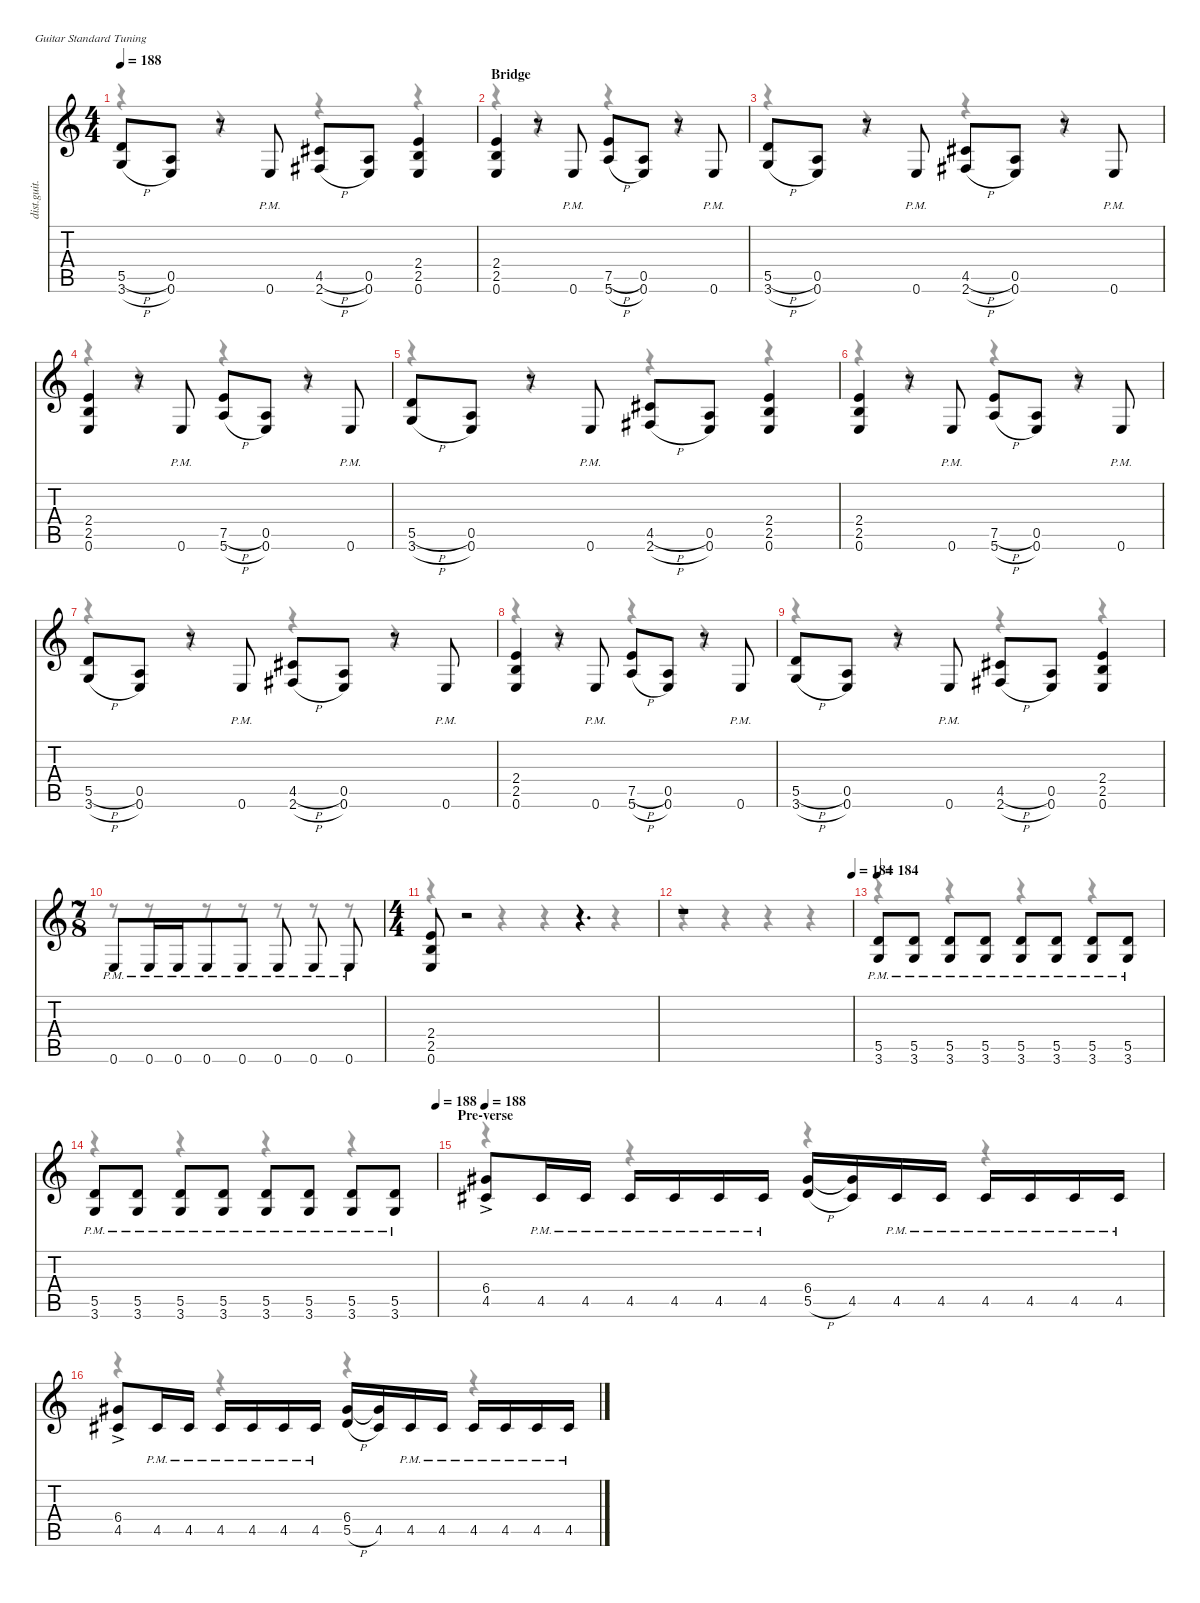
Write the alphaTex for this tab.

\defaultSystemsLayout 4
\hideDynamics
\bracketExtendMode nobrackets
\otherSystemsTrackNameOrientation horizontal
\track ("James Hetfield (Rhythm Guitar)" "dist.guit.") {instrument distortionguitar}
\staff {score tabs}
\tuning (E4 B3 G3 D3 A2 E2)
\voice
\ts (4 4)
\tempo 188
\clef g2
\ks c
(5.5{h} 3.6{h}).8{dy f beam Up} (0.5 0.6).8{beam Up} r.8{beam Up} 0.6{pm}.8{beam Up} (4.5{h acc #} 2.6{h acc #}).8{beam Up} (0.5 0.6).8{beam Up} (2.4 2.5 0.6).4{beam Up} |
\section ("" "Bridge")
(2.4 2.5 0.6).4{beam Up} r.8{beam Up} 0.6{pm}.8{beam Up} (7.5{h} 5.6{h}).8{beam Up} (0.5 0.6).8{beam Up} r.8{beam Up} 0.6{pm}.8{beam Up} |
(5.5{h} 3.6{h}).8{beam Up} (0.5 0.6).8{beam Up} r.8{beam Up} 0.6{pm}.8{beam Up} (4.5{h acc #} 2.6{h acc #}).8{beam Up} (0.5 0.6).8{beam Up} r.8{beam Up} 0.6{pm}.8{beam Up} |
(2.4 2.5 0.6).4{beam Up} r.8{beam Up} 0.6{pm}.8{beam Up} (7.5{h} 5.6{h}).8{beam Up} (0.5 0.6).8{beam Up} r.8{beam Up} 0.6{pm}.8{beam Up} |
(5.5{h} 3.6{h}).8{beam Up} (0.5 0.6).8{beam Up} r.8{beam Up} 0.6{pm}.8{beam Up} (4.5{h acc #} 2.6{h acc #}).8{beam Up} (0.5 0.6).8{beam Up} (2.4 2.5 0.6).4{beam Up} |
(2.4 2.5 0.6).4{beam Up} r.8{beam Up} 0.6{pm}.8{beam Up} (7.5{h} 5.6{h}).8{beam Up} (0.5 0.6).8{beam Up} r.8{beam Up} 0.6{pm}.8{beam Up} |
(5.5{h} 3.6{h}).8{beam Up} (0.5 0.6).8{beam Up} r.8{beam Up} 0.6{pm}.8{beam Up} (4.5{h acc #} 2.6{h acc #}).8{beam Up} (0.5 0.6).8{beam Up} r.8{beam Up} 0.6{pm}.8{beam Up} |
(2.4 2.5 0.6).4{beam Up} r.8{beam Up} 0.6{pm}.8{beam Up} (7.5{h} 5.6{h}).8{beam Up} (0.5 0.6).8{beam Up} r.8{beam Up} 0.6{pm}.8{beam Up} |
(5.5{h} 3.6{h}).8{beam Up} (0.5 0.6).8{beam Up} r.8{beam Up} 0.6{pm}.8{beam Up} (4.5{h acc #} 2.6{h acc #}).8{beam Up} (0.5 0.6).8{beam Up} (2.4 2.5 0.6).4{beam Up} |
\ts (7 8)
\beaming (8 4 1 1 1)
0.6{pm}.8{beam Up} 0.6{pm}.16{beam Up} 0.6{pm}.16{beam Up} 0.6{pm}.8{beam Up} 0.6{pm}.8{beam Up} 0.6{pm}.8{beam Up} 0.6{pm}.8{beam Up} 0.6{pm}.8{beam Up} |
\ts (4 4)
\beaming (8 2 2 2 2)
(2.4 2.5 0.6).8{beam Up} r.2{beam Up} r.4{d beam Up} |
\tempo (184 1)
r.1{beam Up} |
\tempo 184
(5.5{pm} 3.6{pm}).8{beam Up} (5.5{pm} 3.6{pm}).8{beam Up} (5.5{pm} 3.6{pm}).8{beam Up} (5.5{pm} 3.6{pm}).8{beam Up} (5.5{pm} 3.6{pm}).8{beam Up} (5.5{pm} 3.6{pm}).8{beam Up} (5.5{pm} 3.6{pm}).8{beam Up} (5.5{pm} 3.6{pm}).8{beam Up} |
\tempo (188 1)
(5.5{pm} 3.6{pm}).8{beam Up} (5.5{pm} 3.6{pm}).8{beam Up} (5.5{pm} 3.6{pm}).8{beam Up} (5.5{pm} 3.6{pm}).8{beam Up} (5.5{pm} 3.6{pm}).8{beam Up} (5.5{pm} 3.6{pm}).8{beam Up} (5.5{pm} 3.6{pm}).8{beam Up} (5.5{pm} 3.6{pm}).8{beam Up} |
\section ("" "Pre-verse")
\tempo 188
(6.4{ac acc #} 4.5{ac acc #}).8{beam Up} 4.5{pm acc #}.16{beam Up} 4.5{pm acc #}.16{beam Up} 4.5{pm acc #}.16{beam Up} 4.5{pm acc #}.16{beam Up} 4.5{pm acc #}.16{beam Up} 4.5{pm acc #}.16{beam Up} (6.4{acc #} 5.5{h}).16{beam Up} (6.4{t acc #} 4.5{acc #}).16{beam Up} 4.5{pm acc #}.16{beam Up} 4.5{pm acc #}.16{beam Up} 4.5{pm acc #}.16{beam Up} 4.5{pm acc #}.16{beam Up} 4.5{pm acc #}.16{beam Up} 4.5{pm acc #}.16{beam Up} |
(6.4{ac acc #} 4.5{ac acc #}).8{beam Up} 4.5{pm acc #}.16{beam Up} 4.5{pm acc #}.16{beam Up} 4.5{pm acc #}.16{beam Up} 4.5{pm acc #}.16{beam Up} 4.5{pm acc #}.16{beam Up} 4.5{pm acc #}.16{beam Up} (6.4{acc #} 5.5{h}).16{beam Up} (6.4{t acc #} 4.5{acc #}).16{beam Up} 4.5{pm acc #}.16{beam Up} 4.5{pm acc #}.16{beam Up} 4.5{pm acc #}.16{beam Up} 4.5{pm acc #}.16{beam Up} 4.5{pm acc #}.16{beam Up} 4.5{pm acc #}.16{beam Up}
\voice
\clef g2
\ottava regular
\simile none
\ks c
r.4{dy mf beam Down} r.4{beam Down} r.4{beam Down} r.4{beam Down} |
r.4{beam Down} r.4{beam Down} r.4{beam Down} r.4{beam Down} |
r.4{beam Down} r.4{beam Down} r.4{beam Down} r.4{beam Down} |
r.4{beam Down} r.4{beam Down} r.4{beam Down} r.4{beam Down} |
r.4{beam Down} r.4{beam Down} r.4{beam Down} r.4{beam Down} |
r.4{beam Down} r.4{beam Down} r.4{beam Down} r.4{beam Down} |
r.4{beam Down} r.4{beam Down} r.4{beam Down} r.4{beam Down} |
r.4{beam Down} r.4{beam Down} r.4{beam Down} r.4{beam Down} |
r.4{beam Down} r.4{beam Down} r.4{beam Down} r.4{beam Down} |
r.8{beam Down} r.8{beam Down} r.8{beam Down} r.8{beam Down} r.8{beam Down} r.8{beam Down} r.8{beam Down} |
r.4{beam Down} r.4{beam Down} r.4{beam Down} r.4{beam Down} |
r.4{beam Down} r.4{beam Down} r.4{beam Down} r.4{beam Down} |
r.4{beam Down} r.4{beam Down} r.4{beam Down} r.4{beam Down} |
r.4{beam Down} r.4{beam Down} r.4{beam Down} r.4{beam Down} |
r.4{beam Down} r.4{beam Down} r.4{beam Down} r.4{beam Down} |
r.4{beam Down} r.4{beam Down} r.4{beam Down} r.4{beam Down}
